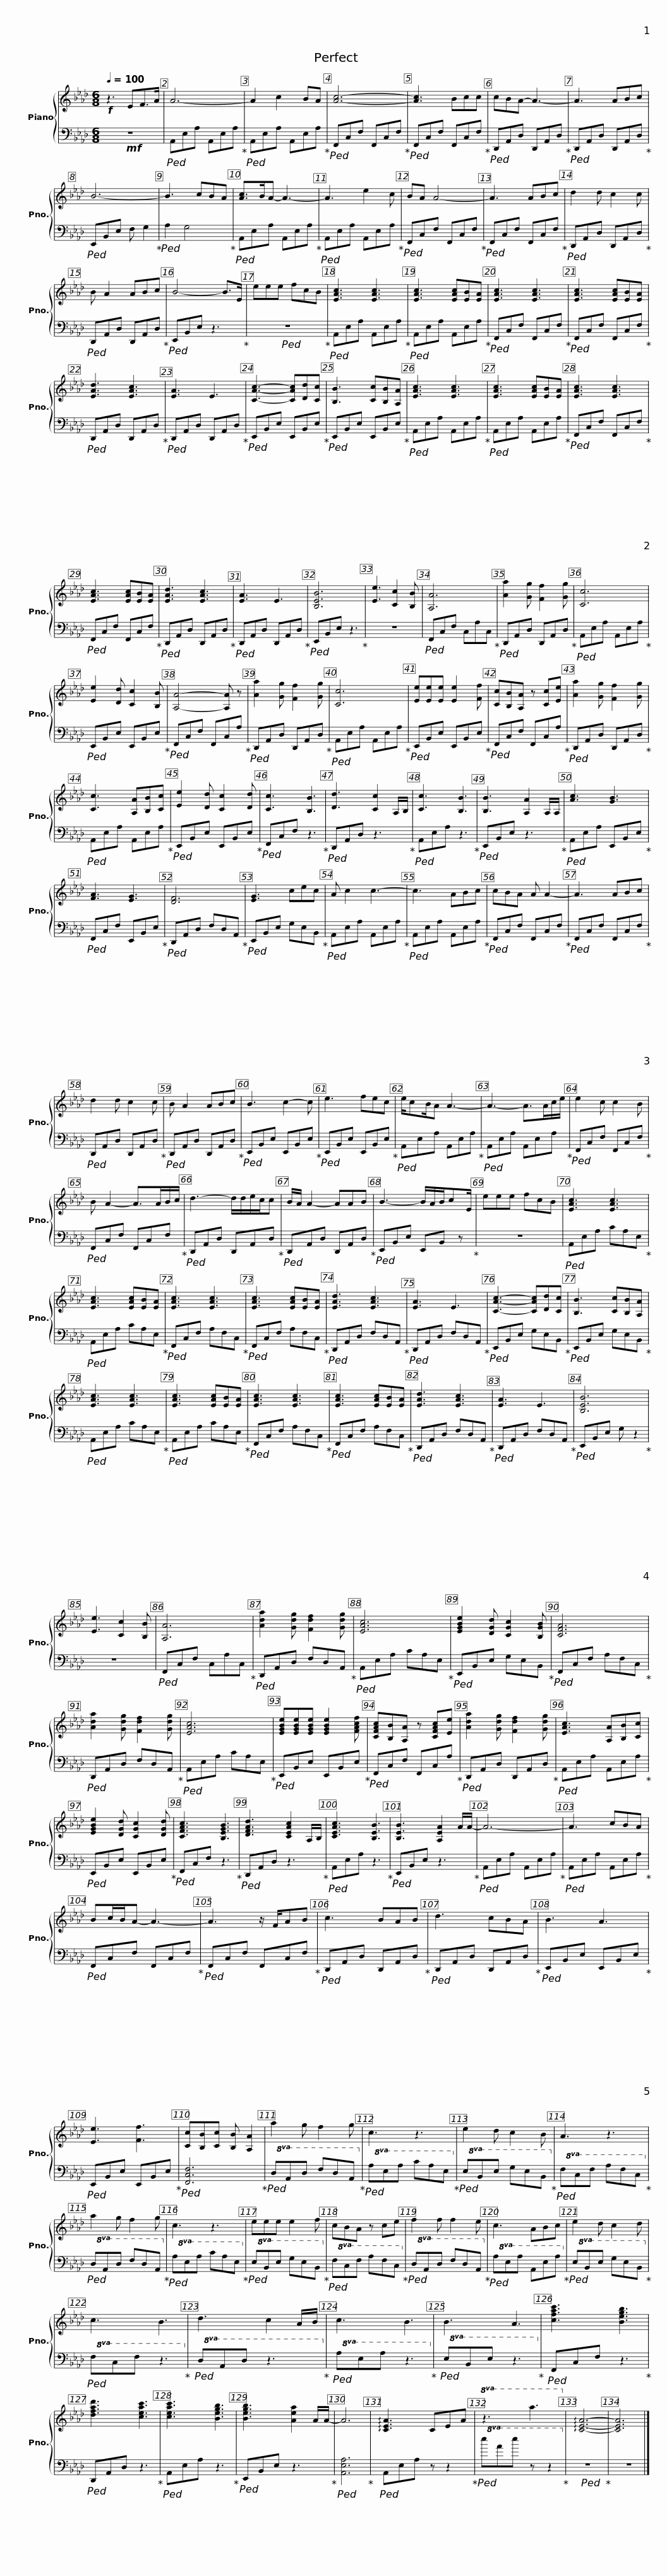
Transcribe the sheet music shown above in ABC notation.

X:1
%%score { 1 | 2 }
L:1/8
Q:1/4=100
M:6/8
I:linebreak $
K:Ab
V:1 treble
V:2 bass
V:1
!f! z3 EF>A | A6- | A2 c2 BA | [Ac]6- | [Ac]3 Bcc | %5
 cBA- A3- | A3 ABc |$ B6- | B3 cBA | [Ac]>BA- A3- | %10
 A3 e2 c | BA A4- | A3 ABc | d2 d c2 c |$ B A2 ABc | %15
 B4- B>E | eee fcB | [EAc]3 [EAc]3 | [EAc]3 [EAc][EB][EA] | [EAc]3 [EAc]3 | %20
 [EAc]3 [EAc][EB][EA] |$ [EAd]3 [EAc]3 | [EA]3 E3 | [CAc]3- [CAc][Dd][Cc] | [B,B]3 [Cc][B,B][A,A] | %25
 [EAc]3 [EAc]3 | [EAc]3 [EAc][EB][EA] | [EAc]3 [EAc]3 |$ [EAc]3 [EAc][EB][EA] | [EAd]3 [EAc]3 | %30
 [EA]3 E3 | [B,EB]6 | [Ee]3 [Cc]2 [B,B] | [A,A]6 | [Aa]2 [Gg] [Ff]2 [Gg] |$ %35
 [Cc]6 | [Ee]2 [Dd] [Cc]2 [B,B] | [A,A]4- [A,A] z | [Aa]2 [Gg] [Ff]2 [Gg] | [Cc]6 | %40
 [Ee][Ee][Ee] [Ee]2 [Ff] | [Cc][B,B][A,A] z [Cc][Ee] |$ [Aa]2 [Gg] [Ff]2 [Gg] | [Cc]3 [A,A][B,B][Cc] | [Ee]2 [Dd] [Cc]2 [Dd] | %45
 [Cc]3 [B,B]3 | [Dd]3 [Cc]2 A,/B,/ | [Cc]3 [B,B]3 | [B,B]3 [A,A]2 A,/A,/ |$ [Ac]3 [GB]3 | %50
 [FA]3 [EG]3 | [DF]6 | [EG]3 cec | A c2 c3- | c3 ABc | %55
 cBA A A2- |$ A3 ABc | d2 d c2 c | B A2 ABc | B3 c2- c | %60
 e3 fec | e/cB/A A3- | A3- A>Ac/e/ |$ e2 c c2 B | B A2- A>AB/c/ | %65
 d3- d/d/e/c/c | B/A/ A2- AAB | B3- B/A/B/cE/ | eee fcB |$ [EAc]3 [EAc]3 | %70
 [EAc]3 [EAc][EB][EA] | [EAc]3 [EAc]3 | [EAc]3 [EAc][EB][EA] | [EAd]3 [EAc]3 | [EA]3 E3 | %75
 [CAc]3- [CAc][Dd][Cc] |$ [B,B]3 [Cc][B,B][A,A] | [EAc]3 [EAc]3 | [EAc]3 [EAc][EB][EA] | [EAc]3 [EAc]3 | %80
 [EAc]3 [EAc][EB][EA] | [EAd]3 [EAc]3 | [EA]3 E3 |$ [B,EB]6 | [Ee]3 [Cc]2 [B,B] | %85
 [A,A]6 | [Ada]2 [Gdg] [Fdf]2 [Gdg] | [EAc]6 | [EGBe]2 [DGd] [CGc]2 [B,GB] | [CFA]6 |$ %90
 [Ada]2 [Gdg] [Fdf]2 [Gdg] | [EAc]6 | [EGBe][EGBe][EGBe] [EGBe]2 [FAcf] | [CFAc][B,B][A,A] z [CFAc][Ee] | [Ada]2 [Gdg] [Fdf]2 [Gdg] | %95
 [EAc]3 [A,A][B,B][Cc] | [EGBe]2 [DGd] [CGc]2 [DGd] |$ [CFAc]3 [B,EGB]3 | [DFAd]3 [CEAc]2 A,/B,/ | [CEAc]3 [B,EB]3 | %100
 [B,EB]3 [A,EA]2 A/A/- | A6- | A3 cBA | Bc/B/A- A3- |$ A3 z/ F/AB | %105
 c3 BAB | d3 cBA | B3 A3 | [Ee]3 [Ff]3 | [Cc][B,B][Cc] [B,B] [A,A]2 | %110
 a2 g f2 g |$ c3 z3 | e2 d c2 B | A3 z3 | a2 g f2 g | %115
 c3 z3 | eee e2 f | cBA z ce |$ f2 f f2 e | c3 ABc | %120
 e2 d c2 d | c3 B3 | d3 c2 A/B/ | c3 B3 | B3 A3 | %125
 [cfac']3 [Begb]3 |$ [dfad']3 [ceac']3 | [ceac']3 [Begb]3 | [Begb]3 [Aea]2 A/A/- | A6 | %130
 !arpeggio![CEA]3 CEA |!8va(! z3 a'3!8va)! | !arpeggio![CEA]6- | [CEA]6 |] %134
V:2
!mf! z6 |!ped! A,,E,A, A,,E,A,!ped-up! |!ped! A,,E,A, A,,E,A,!ped-up! |!ped! F,,C,F, F,,C,F,!ped-up! |!ped! F,,C,F, F,,C,F,!ped-up! | %5
!ped! D,,A,,D, D,,A,,D,!ped-up! |!ped! D,,A,,D, D,,A,,D,!ped-up! |$!ped! E,,B,,E, F, G,2!ped-up! |!ped! A,2 G,4!ped-up! |!ped! A,,E,A, A,,E,A,!ped-up! | %10
!ped! A,,E,A, A,,E,A,!ped-up! |!ped! F,,C,F, F,,C,F,!ped-up! |!ped! F,,C,F, F,,C,F,!ped-up! |!ped! D,,A,,D, D,,A,,D,!ped-up! |$!ped! D,,A,,D, D,,A,,D,!ped-up! | %15
!ped! E,,B,,E, z3!ped-up! |!ped! z6!ped-up! |!ped! A,,E,A, A,,E,A,!ped-up! |!ped! A,,E,A, A,,E,A,!ped-up! |!ped! F,,C,F, F,,C,F,!ped-up! | %20
!ped! F,,C,F, F,,C,F,!ped-up! |$!ped! D,,A,,D, D,,A,,D,!ped-up! |!ped! D,,A,,D, D,,A,,D,!ped-up! |!ped! E,,B,,E, E,,B,,E,!ped-up! |!ped! E,,B,,E, E,,B,,E,!ped-up! | %25
!ped! A,,E,A, A,,E,A,!ped-up! |!ped! A,,E,A, A,,E,A,!ped-up! |!ped! F,,C,F, F,,C,F,!ped-up! |$!ped! F,,C,F, F,,C,F,!ped-up! |!ped! D,,A,,D, D,,A,,D,!ped-up! | %30
!ped! D,,A,,D, D,,A,,D,!ped-up! |!ped! E,,B,,E, z3!ped-up! | z6 |!ped! F,,C,F, C,A,C,!ped-up! |!ped! D,,A,,D, D,,A,,D,!ped-up! |$ %35
!ped! A,,E,A, A,,E,A,!ped-up! |!ped! E,,B,,E, E,,B,,E,!ped-up! |!ped! F,,C,F, F,,C,A,!ped-up! |!ped! D,,A,,D, D,,A,,D,!ped-up! |!ped! A,,E,A, A,,E,A,!ped-up! | %40
!ped! E,,B,,E, E,,B,,E,!ped-up! |!ped! F,,C,F, F,,C,A,!ped-up! |$!ped! D,,A,,D, D,,A,,D,!ped-up! |!ped! A,,E,A, A,,E,A,!ped-up! |!ped! E,,B,,E, E,,B,,E,!ped-up! | %45
!ped! F,,C,F, z3!ped-up! |!ped! D,,A,,D, z3!ped-up! |!ped! A,,E,A, z3!ped-up! |!ped! E,,B,,E, z3!ped-up! |$!ped! A,,E,A, E,,B,,E,!ped-up! | %50
!ped! F,,C,F, E,,B,,E,!ped-up! |!ped! D,,A,,D, F,D,A,,!ped-up! |!ped! E,,B,,E, G,E,B,,!ped-up! |!ped! A,,E,A, A,,E,A,!ped-up! |!ped! A,,E,A, A,,E,A,!ped-up! | %55
!ped! F,,C,F, F,,C,F,!ped-up! |$!ped! F,,C,F, F,,C,F,!ped-up! |!ped! D,,A,,D, D,,A,,D,!ped-up! |!ped! D,,A,,D, D,,A,,D,!ped-up! |!ped! E,,B,,E, E,,B,,E,!ped-up! | %60
!ped! E,,B,,E, E,,B,,E,!ped-up! |!ped! A,,E,A, A,,E,A,!ped-up! |!ped! A,,E,A, A,,E,A,!ped-up! |$!ped! F,,C,F, F,,C,F,!ped-up! |!ped! F,,C,F, F,,C,F,!ped-up! | %65
!ped! D,,A,,D, D,,A,,D,!ped-up! |!ped! D,,A,,D, D,,A,,D,!ped-up! |!ped! E,,B,,E, E,,B,, z!ped-up! | z6 |$!ped! A,,E,A, CA,E,!ped-up! | %70
!ped! A,,E,A, CA,E,!ped-up! |!ped! F,,C,F, A,F,C,!ped-up! |!ped! F,,C,F, A,F,C,!ped-up! |!ped! D,,A,,D, F,D,A,,!ped-up! |!ped! D,,A,,D, F,D,A,,!ped-up! | %75
!ped! E,,B,,E, G,E,B,,!ped-up! |$!ped! E,,B,,E, G,E,B,,!ped-up! |!ped! A,,E,A, CA,E,!ped-up! |!ped! A,,E,A, CA,E,!ped-up! |!ped! F,,C,F, A,F,C,!ped-up! | %80
!ped! F,,C,F, A,F,C,!ped-up! |!ped! D,,A,,D, F,D,A,,!ped-up! |!ped! D,,A,,D, F,D,A,,!ped-up! |$!ped! E,,B,,E, G, z2!ped-up! | z6 | %85
!ped! F,,C,F, C,A,C,!ped-up! |!ped! D,,A,,D, F,D,A,,!ped-up! |!ped! A,,E,A, CA,E,!ped-up! |!ped! E,,B,,E, G,E,B,,!ped-up! |!ped! F,,C,F, A,F,C,!ped-up! |$ %90
!ped! D,,A,,D, F,D,A,,!ped-up! |!ped! A,,E,A, CA,E,!ped-up! |!ped! E,,B,,E, E,,B,,E,!ped-up! |!ped! F,,C,F, F,,C,A,!ped-up! |!ped! D,,A,,D, D,,A,,D,!ped-up! | %95
!ped! A,,E,A, A,,E,A,!ped-up! |!ped! E,,B,,E, E,,B,,E,!ped-up! |$!ped! F,,C,F, z3!ped-up! |!ped! D,,A,,D, z3!ped-up! |!ped! A,,E,A, z3!ped-up! | %100
!ped! E,,B,,E, z3!ped-up! |!ped! A,,E,A, A,,E,A,!ped-up! |!ped! A,,E,A, A,,E,A,!ped-up! |!ped! F,,C,F, F,,C,F,!ped-up! |$!ped! F,,C,F, F,,C,F,!ped-up! | %105
!ped! D,,A,,D, D,,A,,D,!ped-up! |!ped! D,,A,,D, D,,A,,D,!ped-up! |!ped! E,,B,,E, E,,B,,E,!ped-up! |!ped! E,,B,,E, E,,B,,E,!ped-up! |!ped! [F,,C,F,]6!ped-up! | %110
!ped!!8va(! D,A,D FDA,!ped-up!!8va)! |$!ped!!8va(! A,EA cAE!ped-up!!8va)! |!ped!!8va(! E,B,E GEB,!ped-up!!8va)! |!ped!!8va(! F,CF AFC!ped-up!!8va)! |!ped!!8va(! D,A,D FDA,!ped-up!!8va)! | %115
!ped!!8va(! A,EA cAE!ped-up!!8va)! |!ped!!8va(! E,B,E GEB,!ped-up!!8va)! |!ped!!8va(! F,CF AFC!ped-up!!8va)! |$!ped!!8va(! D,A,D FDA,!ped-up!!8va)! |!ped!!8va(! A,EA A,EA!ped-up!!8va)! | %120
!ped!!8va(! E,B,E GEB,!ped-up!!8va)! |!ped!!8va(! F,CF z3!ped-up!!8va)! |!ped!!8va(! D,A,D z3!ped-up!!8va)! |!ped!!8va(! A,EA z3!ped-up!!8va)! |!ped!!8va(! E,B,E z3!ped-up!!8va)! | %125
!ped! F,,C,F, z3!ped-up! |$!ped! D,,A,,D, z3!ped-up! |!ped! A,,E,A, z3!ped-up! |!ped! E,,B,,E, z3!ped-up! |!ped! [A,,E,A,]6!ped-up! | %130
!ped! A,,E,A, z z2!ped-up! |!8va(!!ped! eae' z z2!8va)!!ped-up! |!ped! z6!ped-up! | z6 |] %134
